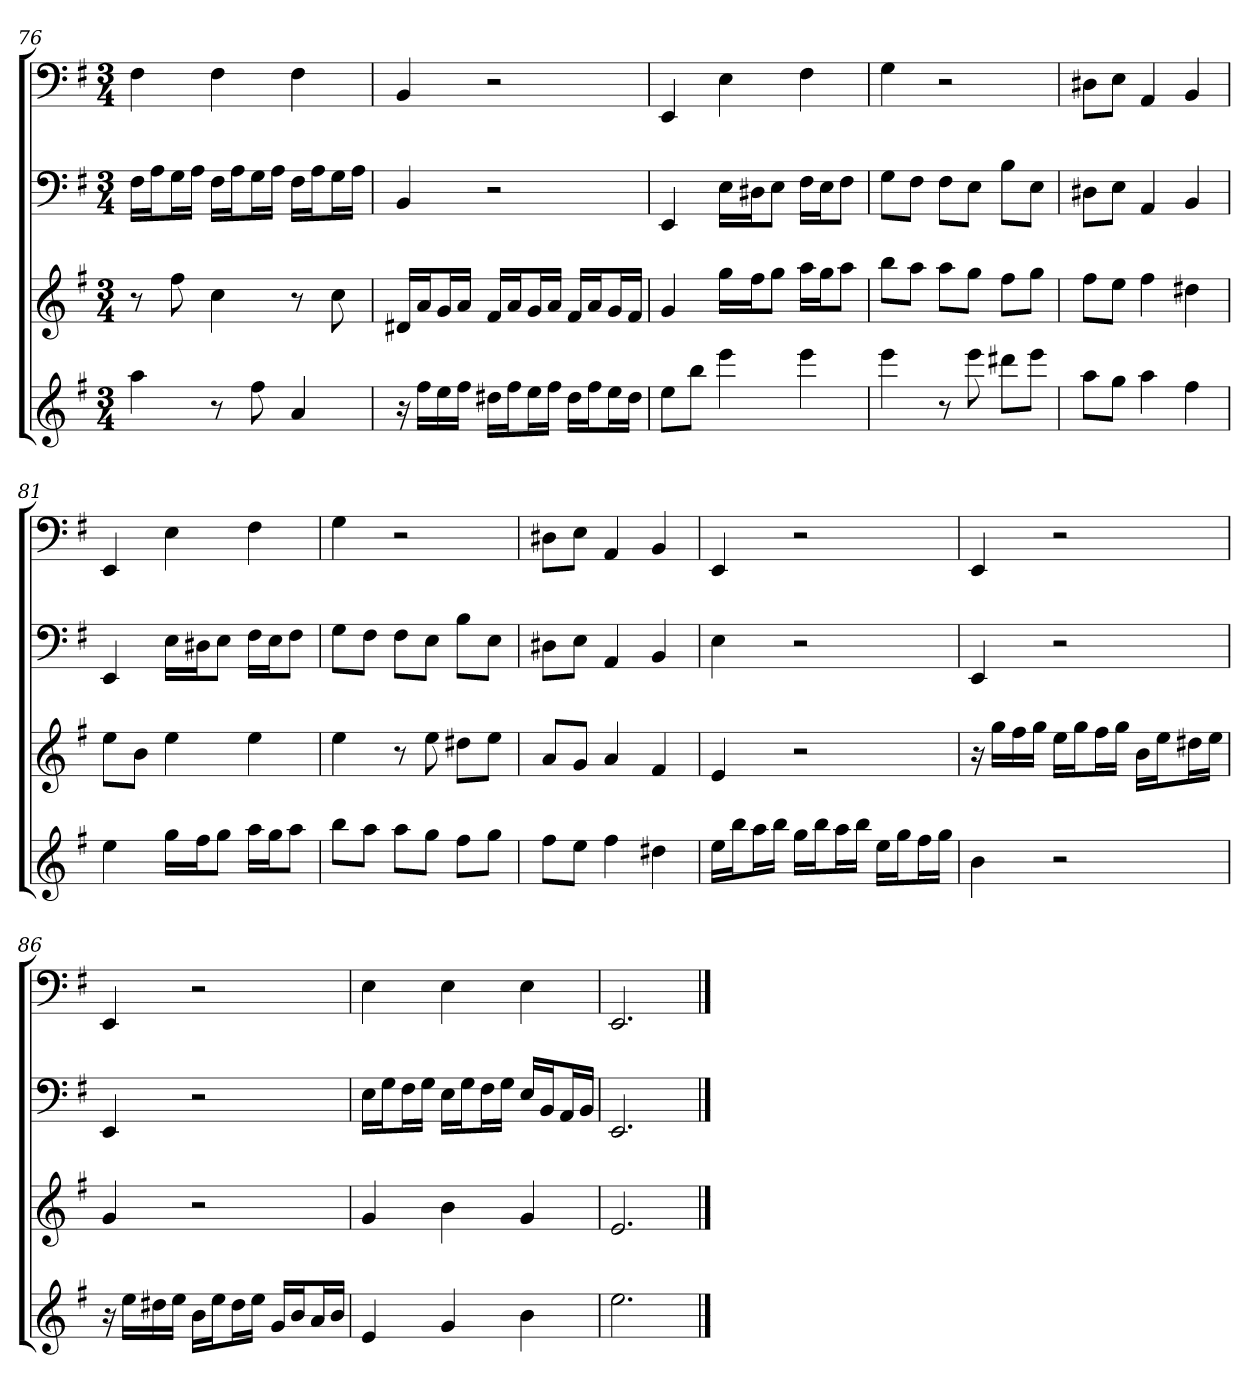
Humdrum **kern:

**kern	**kern	**kern	**kern
*part4	*part3	*part2	*part1
*staff4	*staff3	*staff2	*staff1
*	*	*clefF4	*clefF4
*k[f#]	*k[f#]	*k[f#]	*k[f#]
*e:	*e:	*e:	*e:
*M3/4	*M3/4	*M3/4	*M3/4
=76	=76	=76	=76
4aa	8r	16F#\LL	4F#
.	.	16A\J	.
.	8ff#	16G\L	.
.	.	16A\JJ	.
8r	4cc	16F#\LL	4F#
.	.	16A\J	.
8ff#	.	16G\L	.
.	.	16A\JJ	.
4a	8r	16F#\LL	4F#
.	.	16A\J	.
.	8cc	16G\L	.
.	.	16A\JJ	.
=77	=77	=77	=77
16r	16d#XLL	4BB	4BB
16ff#LL	16aJ	.	.
16ee	16gL	.	.
16ff#JJ	16aJJ	.	.
16dd#XLL	16f#LL	2r	2r
16ff#J	16aJ	.	.
16eeL	16gL	.	.
16ff#JJ	16aJJ	.	.
16dd#LL	16f#LL	.	.
16ff#J	16aJ	.	.
16eeL	16gL	.	.
16dd#JJ	16f#JJ	.	.
=78	=78	=78	=78
8eeL	4g	4EE	4EE
8bbJ	.	.	.
4eee	16ggLL	16E\LL	4E
.	16ff#J	16D#X\J	.
.	8ggJ	8E\J	.
4eee	16aaLL	16F#\LL	4F#
.	16ggJ	16E\J	.
.	8aaJ	8F#\J	.
=79	=79	=79	=79
4eee	8bbL	8G\L	4G
.	8aaJ	8F#\J	.
8r	8aaL	8F#\L	2r
8eee	8ggJ	8E\J	.
8ddd#XL	8ff#L	8B\L	.
8eeeJ	8ggJ	8E\J	.
=80	=80	=80	=80
8aaL	8ff#L	8D#X\L	8D#X\L
8ggJ	8eeJ	8E\J	8E\J
4aa	4ff#	4AA	4AA
4ff#	4dd#X	4BB	4BB
=81	=81	=81	=81
4ee	8eeL	4EE	4EE
.	8bJ	.	.
16ggLL	4ee	16E\LL	4E
16ff#J	.	16D#X\J	.
8ggJ	.	8E\J	.
16aaLL	4ee	16F#\LL	4F#
16ggJ	.	16E\J	.
8aaJ	.	8F#\J	.
=82	=82	=82	=82
8bbL	4ee	8G\L	4G
8aaJ	.	8F#\J	.
8aaL	8r	8F#\L	2r
8ggJ	8ee	8E\J	.
8ff#L	8dd#XL	8B\L	.
8ggJ	8eeJ	8E\J	.
=83	=83	=83	=83
8ff#L	8aL	8D#X\L	8D#X\L
8eeJ	8gJ	8E\J	8E\J
4ff#	4a	4AA	4AA
4dd#X	4f#	4BB	4BB
=84	=84	=84	=84
16eeLL	4e	4E	4EE
16bbJ	.	.	.
16aaL	.	.	.
16bbJJ	.	.	.
16ggLL	2r	2r	2r
16bbJ	.	.	.
16aaL	.	.	.
16bbJJ	.	.	.
16eeLL	.	.	.
16ggJ	.	.	.
16ff#L	.	.	.
16ggJJ	.	.	.
=85	=85	=85	=85
4b	16r	4EE	4EE
.	16ggLL	.	.
.	16ff#	.	.
.	16ggJJ	.	.
2r	16eeLL	2r	2r
.	16ggJ	.	.
.	16ff#L	.	.
.	16ggJJ	.	.
.	16bLL	.	.
.	16eeJ	.	.
.	16dd#XL	.	.
.	16eeJJ	.	.
=86	=86	=86	=86
16r	4g	4EE	4EE
16eeLL	.	.	.
16dd#X	.	.	.
16eeJJ	.	.	.
16bLL	2r	2r	2r
16eeJ	.	.	.
16dd#L	.	.	.
16eeJJ	.	.	.
16gLL	.	.	.
16bJ	.	.	.
16aL	.	.	.
16bJJ	.	.	.
=87	=87	=87	=87
4e	4g	16E\LL	4E
.	.	16G\J	.
.	.	16F#\L	.
.	.	16G\JJ	.
4g	4b	16E\LL	4E
.	.	16G\J	.
.	.	16F#\L	.
.	.	16G\JJ	.
4b	4g	16E/LL	4E
.	.	16BB/J	.
.	.	16AA/L	.
.	.	16BB/JJ	.
=88	=88	=88	=88
2.ee	2.e	2.EE	2.EE
==	==	==	==
*-	*-	*-	*-
